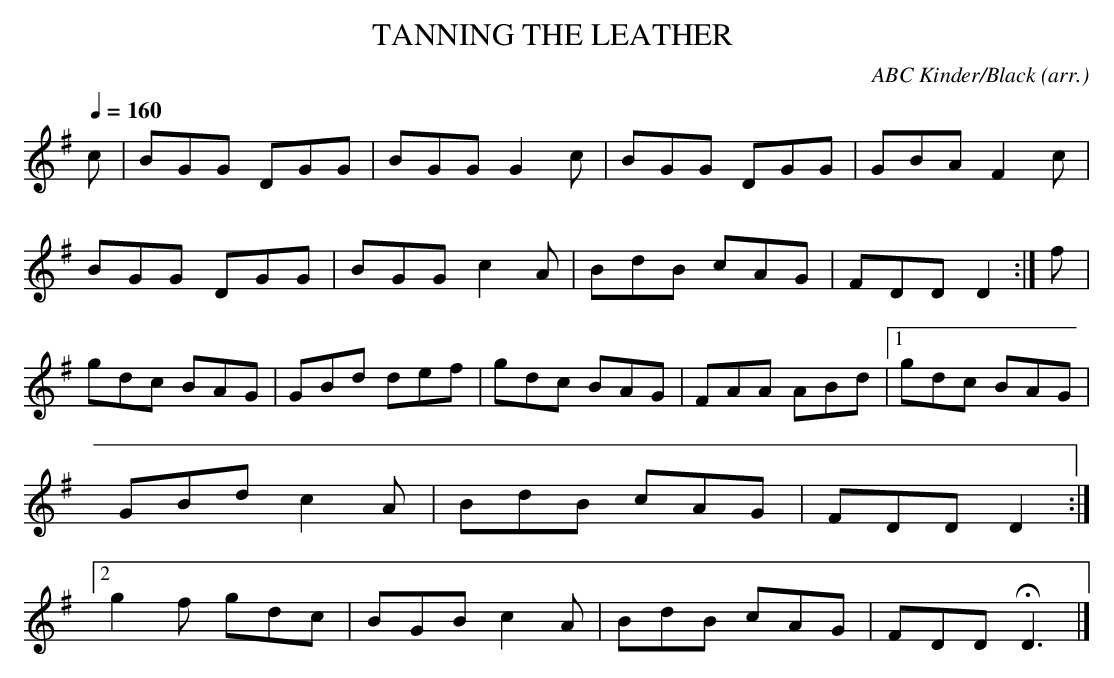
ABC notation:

X:1
T:TANNING THE LEATHER \
C:ABC Kinder/Black (arr.)\
M:6/8\
L:1/8\
Q:1/4=160\
K:G\
c|BGG DGG|BGG G2c|BGG DGG|GBA F2c|\
BGG DGG|BGG c2 A|BdB cAG|FDD D2:|\
f|gdc BAG|GBd def|gdc BAG|FAA ABd|\
[1 gdc BAG|GBd c2A|BdB cAG|FDD D2:|\
[2 g2f gdc|BGB c2A|BdB cAG|FDD HD3|]\
\
\
